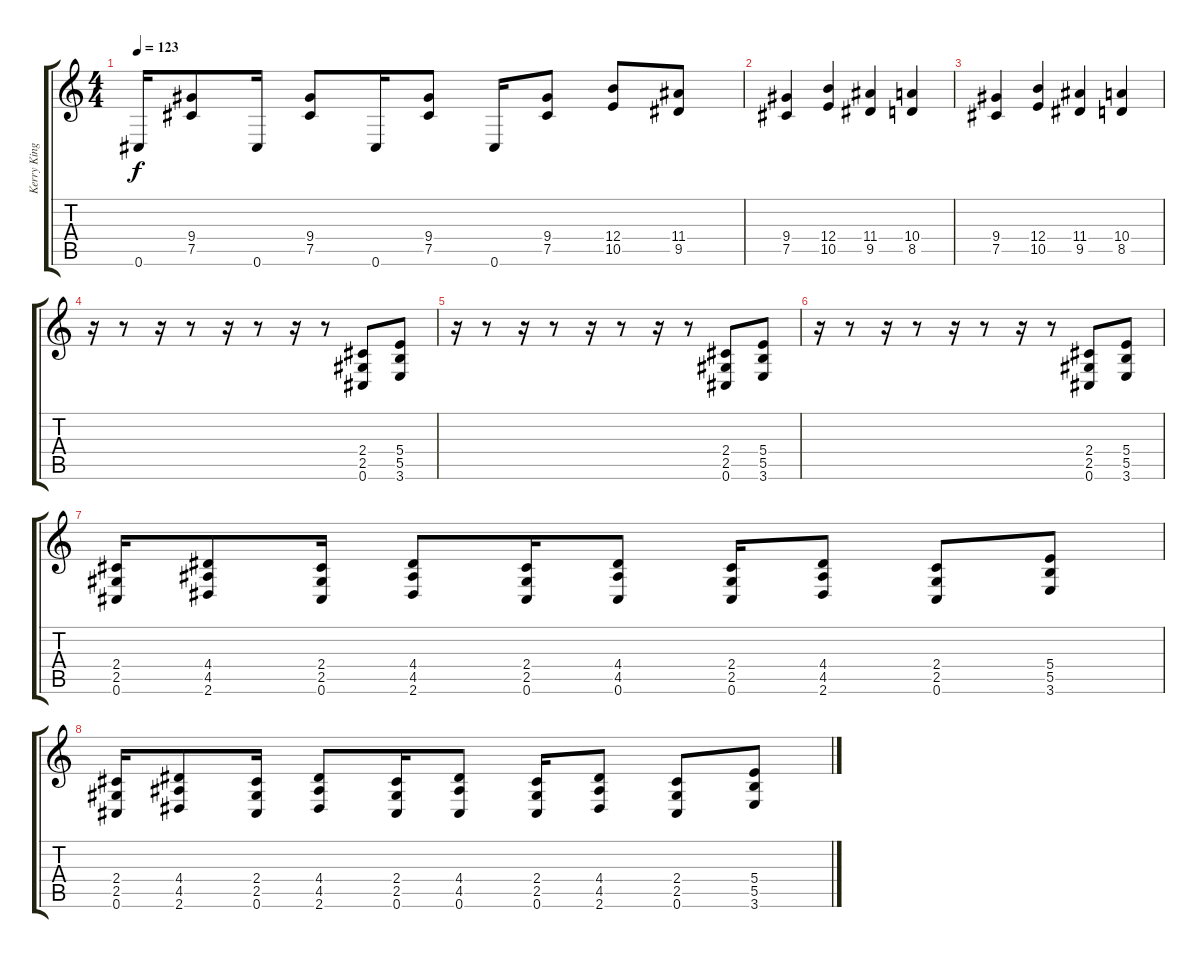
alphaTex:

\track ("Kerry King" "Kerry King") {instrument distortionguitar}
\staff {score tabs}
\tuning (Db4 Ab3 E3 B2 Gb2 Db2) {hide}
\ts (4 4)
\tempo 123
\clef g2
\ks c
0.6.16{dy f} (9.4 7.5).8 0.6.16 (9.4 7.5).8 0.6.16 (9.4 7.5).8 0.6.16 (9.4 7.5).8 (12.4 10.5).8 (11.4 9.5).8 |
(9.4 7.5).4 (12.4 10.5).4 (11.4 9.5).4 (10.4 8.5).4 |
(9.4 7.5).4 (12.4 10.5).4 (11.4 9.5).4 (10.4 8.5).4 |
r.16 r.8 r.16 r.8 r.16 r.8 r.16 r.8 (2.4 2.5 0.6).8 (5.4 5.5 3.6).8 |
r.16 r.8 r.16 r.8 r.16 r.8 r.16 r.8 (2.4 2.5 0.6).8 (5.4 5.5 3.6).8 |
r.16 r.8 r.16 r.8 r.16 r.8 r.16 r.8 (2.4 2.5 0.6).8 (5.4 5.5 3.6).8 |
(2.4 2.5 0.6).16 (4.4 4.5 2.6).8 (2.4 2.5 0.6).16 (4.4 4.5 2.6).8 (2.4 2.5 0.6).16 (4.4 4.5 0.6).8 (2.4 2.5 0.6).16 (4.4 4.5 2.6).8 (2.4 2.5 0.6).8 (5.4 5.5 3.6).8 |
(2.4 2.5 0.6).16 (4.4 4.5 2.6).8 (2.4 2.5 0.6).16 (4.4 4.5 2.6).8 (2.4 2.5 0.6).16 (4.4 4.5 0.6).8 (2.4 2.5 0.6).16 (4.4 4.5 2.6).8 (2.4 2.5 0.6).8 (5.4 5.5 3.6).8
